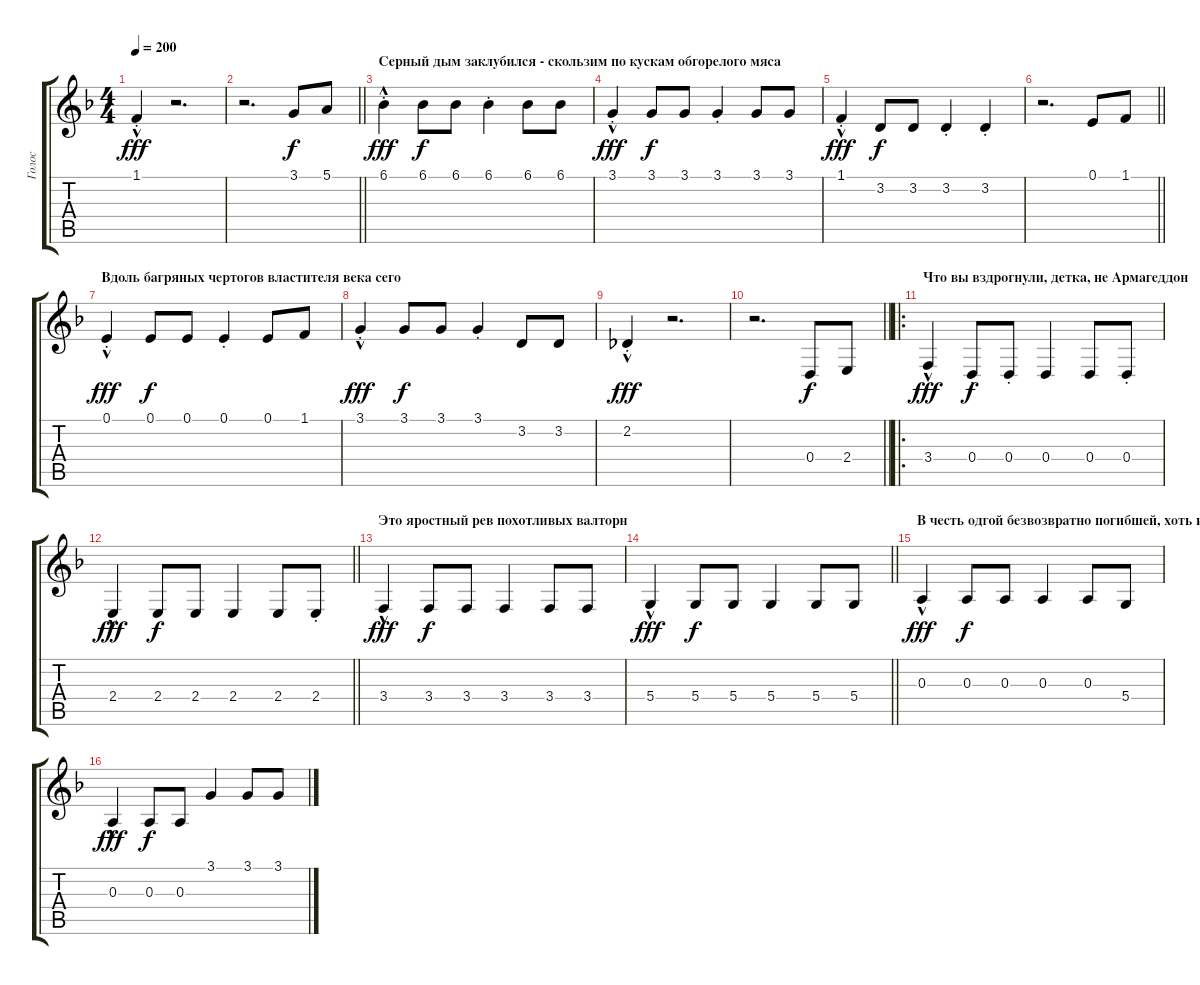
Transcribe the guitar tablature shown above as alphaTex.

\track ("Голос" "Голос") {mute instrument choiraahs}
\staff {score tabs}
\tuning (E4 B3 A3 D3 A2 D2) {hide}
\ts (4 4)
\tempo 200
\clef g2
\ks f
1.1{hac st}.4{dy fff} r.2{d} |
\barLineRight lightlight
r.2{d} 3.1.8{dy f} 5.1.8 |
\section ("" "Серный дым заклубился - скользим по кускам обгорелого мяса")
6.1{hac st}.4{dy fff} 6.1.8{dy f} 6.1.8 6.1{st}.4 6.1.8 6.1.8 |
3.1{hac st}.4{dy fff} 3.1.8{dy f} 3.1.8 3.1{st}.4 3.1.8 3.1.8 |
1.1{hac st}.4{dy fff} 3.2.8{dy f} 3.2.8 3.2{st}.4 3.2{st}.4 |
\barLineRight lightlight
r.2{d} 0.1.8 1.1.8 |
\section ("" "Вдоль багряных чертогов властителя века сего")
0.1{hac st}.4{dy fff} 0.1.8{dy f} 0.1.8 0.1{st}.4 0.1.8 1.1.8 |
3.1{hac st}.4{dy fff} 3.1.8{dy f} 3.1.8 3.1{st}.4 3.2.8 3.2.8 |
2.2{hac st}.4{dy fff} r.2{d} |
\barLineRight lightlight
r.2{d} 0.4.8{dy f} 2.4.8 |
\ro
\section ("" "Что вы вздрогнули, детка, не Армагеддон")
3.4{hac}.4{dy fff} 0.4{st}.8{dy f} 0.4{st}.8 0.4.4 0.4.8 0.4{st}.8 |
\barLineRight lightlight
2.4{hac}.4{dy fff} 2.4.8{dy f} 2.4.8 2.4.4 2.4.8 2.4{st}.8 |
\section ("" "Это яростный рев похотливых валторн")
3.4{hac}.4{dy fff} 3.4.8{dy f} 3.4.8 3.4.4 3.4.8 3.4.8 |
\barLineRight lightlight
5.4{hac}.4{dy fff} 5.4.8{dy f} 5.4.8 5.4.4 5.4.8 5.4.8 |
\section ("" "В честь одгой безвозвратно погибшей, хоть и юной особы")
0.3{hac}.4{dy fff} 0.3.8{dy f} 0.3.8 0.3.4 0.3.8 5.4.8 |
0.3{hac}.4{dy fff} 0.3.8{dy f} 0.3.8 3.1.4 3.1.8 3.1.8
